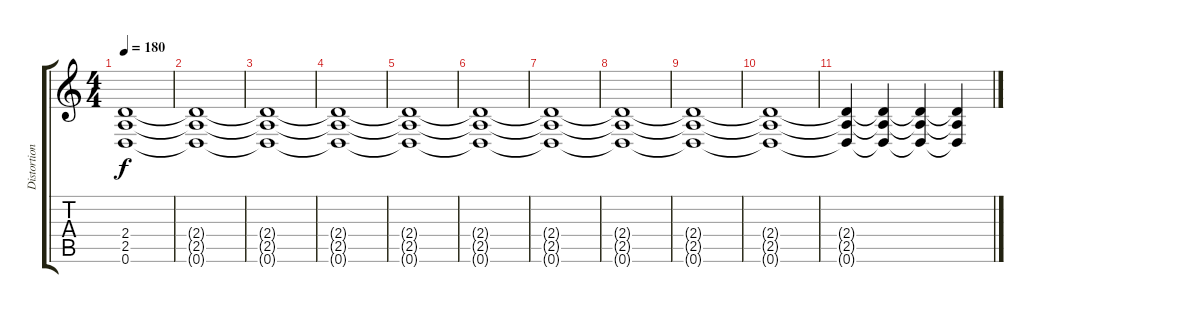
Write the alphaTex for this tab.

\track ("Distortion # 1" "Distortion") {instrument distortionguitar}
\staff {score tabs}
\tuning (D4 A3 F3 C3 G2 D2) {hide}
\ts (4 4)
\tempo 180
\clef g2
\ks c
(2.4{t} 2.5{t} 0.6{t}).1{dy f} |
(2.4{t} 2.5{t} 0.6{t}).1 |
(2.4{t} 2.5{t} 0.6{t}).1 |
(2.4{t} 2.5{t} 0.6{t}).1 |
(2.4{t} 2.5{t} 0.6{t}).1 |
(2.4{t} 2.5{t} 0.6{t}).1 |
(2.4{t} 2.5{t} 0.6{t}).1 |
(2.4{t} 2.5{t} 0.6{t}).1 |
(2.4{t} 2.5{t} 0.6{t}).1 |
(2.4{t} 2.5{t} 0.6{t}).1 |
(2.4{t} 2.5{t} 0.6{t}).4{volume 0} (2.4{t} 2.5{t} 0.6{t}).4 (2.4{t} 2.5{t} 0.6{t}).4 (2.4{t} 2.5{t} 0.6{t}).4
